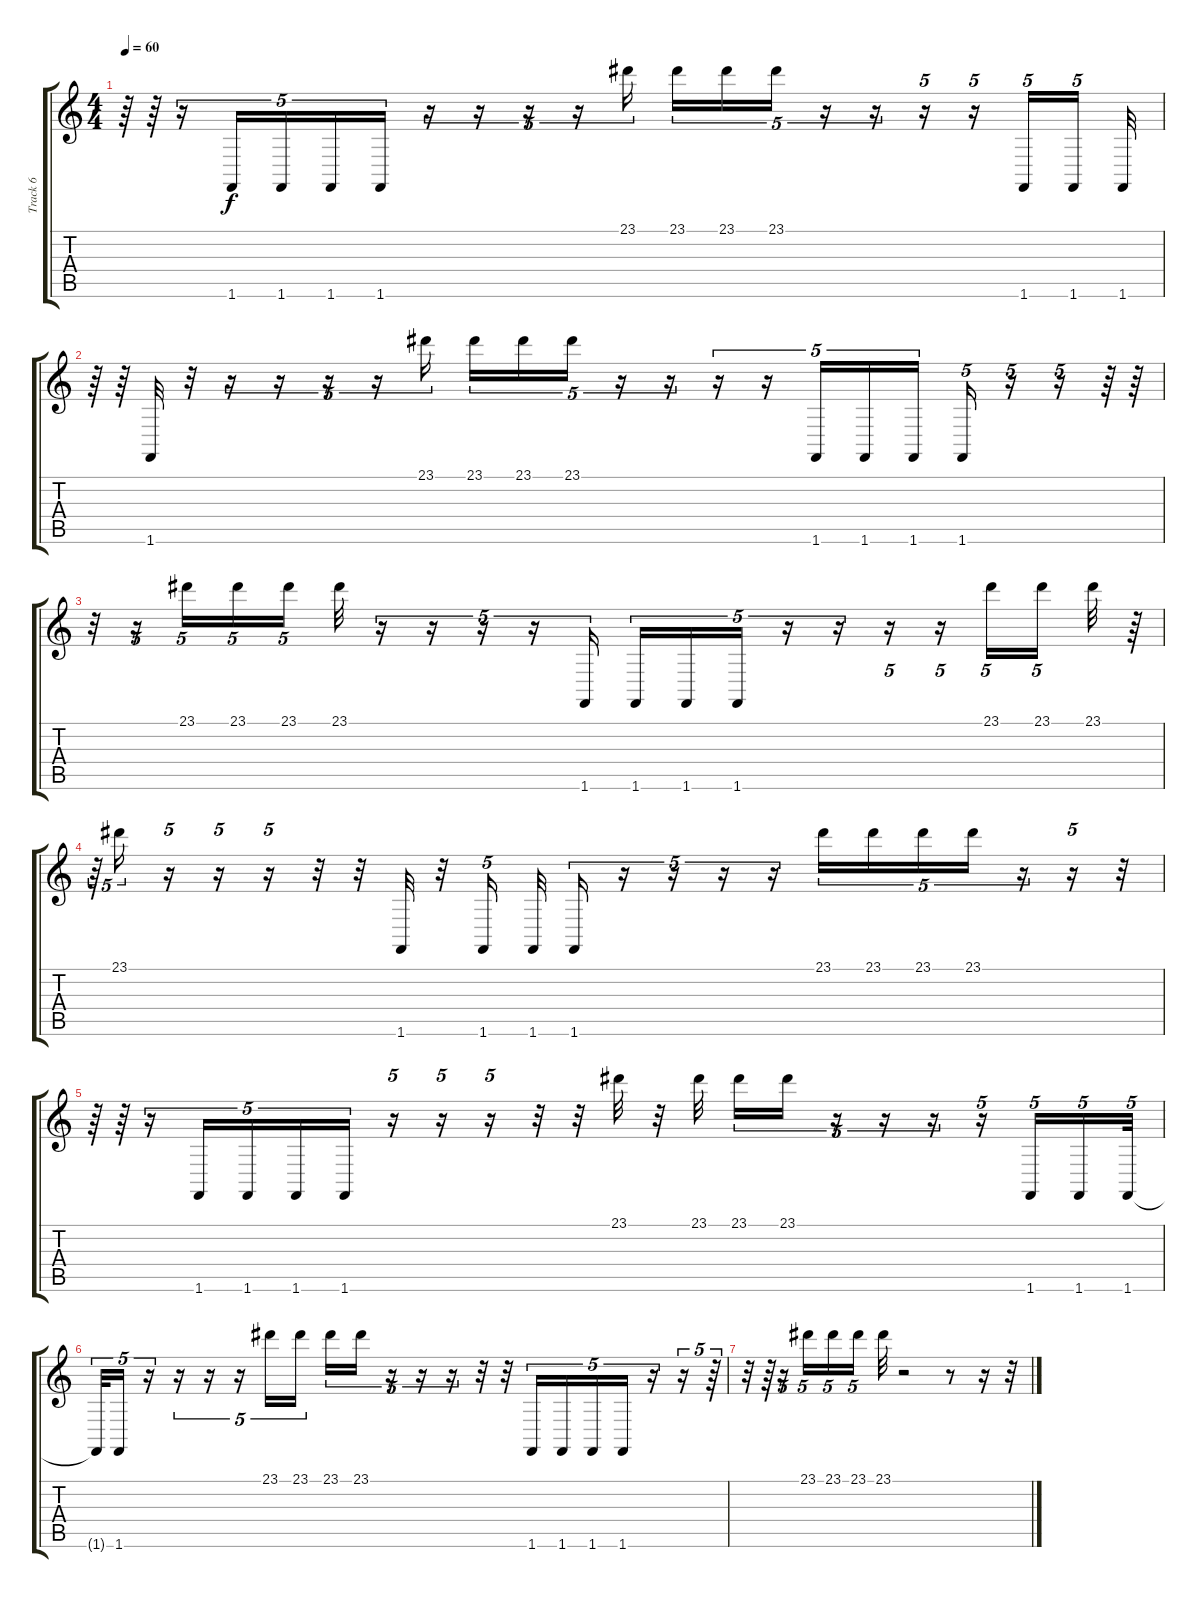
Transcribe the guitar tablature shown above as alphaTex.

\track ("Track 6" "Track 6") {instrument celesta}
\staff {score tabs}
\tuning (E4 B3 G3 D3 A2 E2) {hide}
\ts (4 4)
\tempo 60
\clef g2
\ks c
r.64{dy f} r.64 r.16{tu (5 4) volume 4 balance 0} 1.6.16{tu (5 4) volume 13 balance 8} 1.6.16{tu (5 4) volume 10 balance 8} 1.6.16{tu (5 4) volume 8 balance 8} 1.6.16{tu (5 4) volume 6 balance 8} r.16{tu (5 4) volume 10 balance 14} r.16{tu (5 4) volume 8 balance 0} r.16{tu (5 4) volume 6 balance 0} r.16{tu (5 4) volume 4 balance 16} 23.1.16{tu (5 4) volume 14 balance 9} 23.1.16{tu (5 4) volume 10 balance 9} 23.1.16{tu (5 4) volume 7 balance 11} 23.1.16{tu (5 4) volume 4 balance 16} r.16{tu (5 4) volume 10 balance 2} r.16{tu (5 4) volume 8 balance 16} r.16{tu (5 4) volume 6 balance 16} r.16{tu (5 4) volume 4 balance 0} 1.6.16{tu (5 4) volume 13 balance 8} 1.6.16{tu (5 4) volume 10 balance 8 beam splitsecondary} 1.6.32{volume 8 balance 8} |
r.64 r.64 1.6.32{volume 6 balance 8} r.32 r.16{tu (5 4) volume 10 balance 14} r.16{tu (5 4) volume 8 balance 0} r.16{tu (5 4) volume 6 balance 0} r.16{tu (5 4) volume 4 balance 16} 23.1.16{tu (5 4) volume 14 balance 9 beam splitsecondary} 23.1.16{tu (5 4) volume 10 balance 9} 23.1.16{tu (5 4) volume 7 balance 11} 23.1.16{tu (5 4) volume 4 balance 16} r.16{tu (5 4) volume 10 balance 2} r.16{tu (5 4) volume 8 balance 16} r.16{tu (5 4) volume 6 balance 16} r.16{tu (5 4) volume 4 balance 0} 1.6.16{tu (5 4) volume 13 balance 8} 1.6.16{tu (5 4) volume 10 balance 8} 1.6.16{tu (5 4) volume 8 balance 8} 1.6.16{tu (5 4) volume 6 balance 8} r.16{tu (5 4) volume 10 balance 14} r.16{tu (5 4) volume 8 balance 0} r.64{volume 6 balance 0} r.64 |
r.32 r.16{tu (5 4) volume 4 balance 16} 23.1.16{tu (5 4) volume 14 balance 9} 23.1.16{tu (5 4) volume 10 balance 9} 23.1.16{tu (5 4) volume 7 balance 11 beam splitsecondary} 23.1.32{volume 4 balance 16} r.16{tu (5 4) volume 10 balance 2} r.16{tu (5 4) volume 8 balance 16} r.16{tu (5 4) volume 6 balance 16} r.16{tu (5 4) volume 4 balance 0} 1.6.16{tu (5 4) volume 13 balance 8} 1.6.16{tu (5 4) volume 10 balance 8} 1.6.16{tu (5 4) volume 8 balance 8} 1.6.16{tu (5 4) volume 6 balance 8} r.16{tu (5 4) volume 10 balance 14} r.16{tu (5 4) volume 8 balance 0} r.16{tu (5 4) volume 6 balance 0} r.16{tu (5 4) volume 4 balance 16} 23.1.16{tu (5 4) volume 14 balance 9} 23.1.16{tu (5 4) volume 10 balance 9 beam splitsecondary} 23.1.32{volume 7 balance 11} r.64 |
r.64{tu (5 4)} 23.1.16{tu (5 4) volume 4 balance 16} r.16{tu (5 4) volume 10 balance 2} r.16{tu (5 4) volume 8 balance 16} r.16{tu (5 4) volume 6 balance 16} r.32{volume 4 balance 0} r.32 1.6.32{volume 13 balance 8} r.32 1.6.16{tu (5 4) volume 10 balance 8 beam splitsecondary} 1.6.32{volume 8 balance 8} 1.6.16{tu (5 4) volume 6 balance 8} r.16{tu (5 4) volume 10 balance 14} r.16{tu (5 4) volume 8 balance 0} r.16{tu (5 4) volume 6 balance 0} r.16{tu (5 4) volume 4 balance 16} 23.1.16{tu (5 4) volume 14 balance 9} 23.1.16{tu (5 4) volume 10 balance 9} 23.1.16{tu (5 4) volume 7 balance 11} 23.1.16{tu (5 4) volume 4 balance 16} r.16{tu (5 4) volume 10 balance 2} r.16{tu (5 4) volume 8 balance 16} r.32{volume 6 balance 16} |
r.64 r.64 r.16{tu (5 4) volume 4 balance 0} 1.6.16{tu (5 4) volume 13 balance 8} 1.6.16{tu (5 4) volume 10 balance 8} 1.6.16{tu (5 4) volume 8 balance 8} 1.6.16{tu (5 4) volume 6 balance 8} r.16{tu (5 4) volume 10 balance 14} r.16{tu (5 4) volume 8 balance 0} r.16{tu (5 4) volume 6 balance 0} r.32{volume 4 balance 16} r.32 23.1.32{volume 14 balance 9} r.32 23.1.32{volume 10 balance 9 beam splitsecondary} 23.1.16{tu (5 4) volume 7 balance 11} 23.1.16{tu (5 4) volume 4 balance 16} r.16{tu (5 4) volume 10 balance 2} r.16{tu (5 4) volume 8 balance 16} r.16{tu (5 4) volume 6 balance 16} r.16{tu (5 4) volume 4 balance 0} 1.6.16{tu (5 4) volume 13 balance 8} 1.6.16{tu (5 4) volume 10 balance 8} 1.6.32{tu (5 4) volume 8 balance 8} |
1.6{t}.32{tu (5 4)} 1.6.16{tu (5 4) volume 6 balance 8} r.16{tu (5 4) volume 10 balance 14} r.16{tu (5 4) volume 8 balance 0} r.16{tu (5 4) volume 6 balance 0} r.16{tu (5 4) volume 4 balance 16} 23.1.16{tu (5 4) volume 14 balance 9} 23.1.16{tu (5 4) volume 10 balance 9 beam splitsecondary} 23.1.16{tu (5 4) volume 7 balance 11} 23.1.16{tu (5 4) volume 4 balance 16} r.16{tu (5 4) volume 10 balance 2} r.16{tu (5 4) volume 8 balance 16} r.16{tu (5 4) volume 6 balance 16} r.32{volume 4 balance 0} r.32 1.6.16{tu (5 4) volume 13 balance 8} 1.6.16{tu (5 4) volume 10 balance 8} 1.6.16{tu (5 4) volume 8 balance 8} 1.6.16{tu (5 4) volume 6 balance 8} r.16{tu (5 4) volume 10 balance 14} r.16{tu (5 4) volume 8 balance 0} r.64{tu (5 4) volume 6 balance 0} |
r.32 r.64 r.16{tu (5 4) volume 4 balance 16} 23.1.16{tu (5 4) volume 14 balance 9} 23.1.16{tu (5 4) volume 10 balance 9} 23.1.16{tu (5 4) volume 7 balance 11 beam splitsecondary} 23.1.32{volume 4 balance 16} r.2 r.8 r.16 r.32
